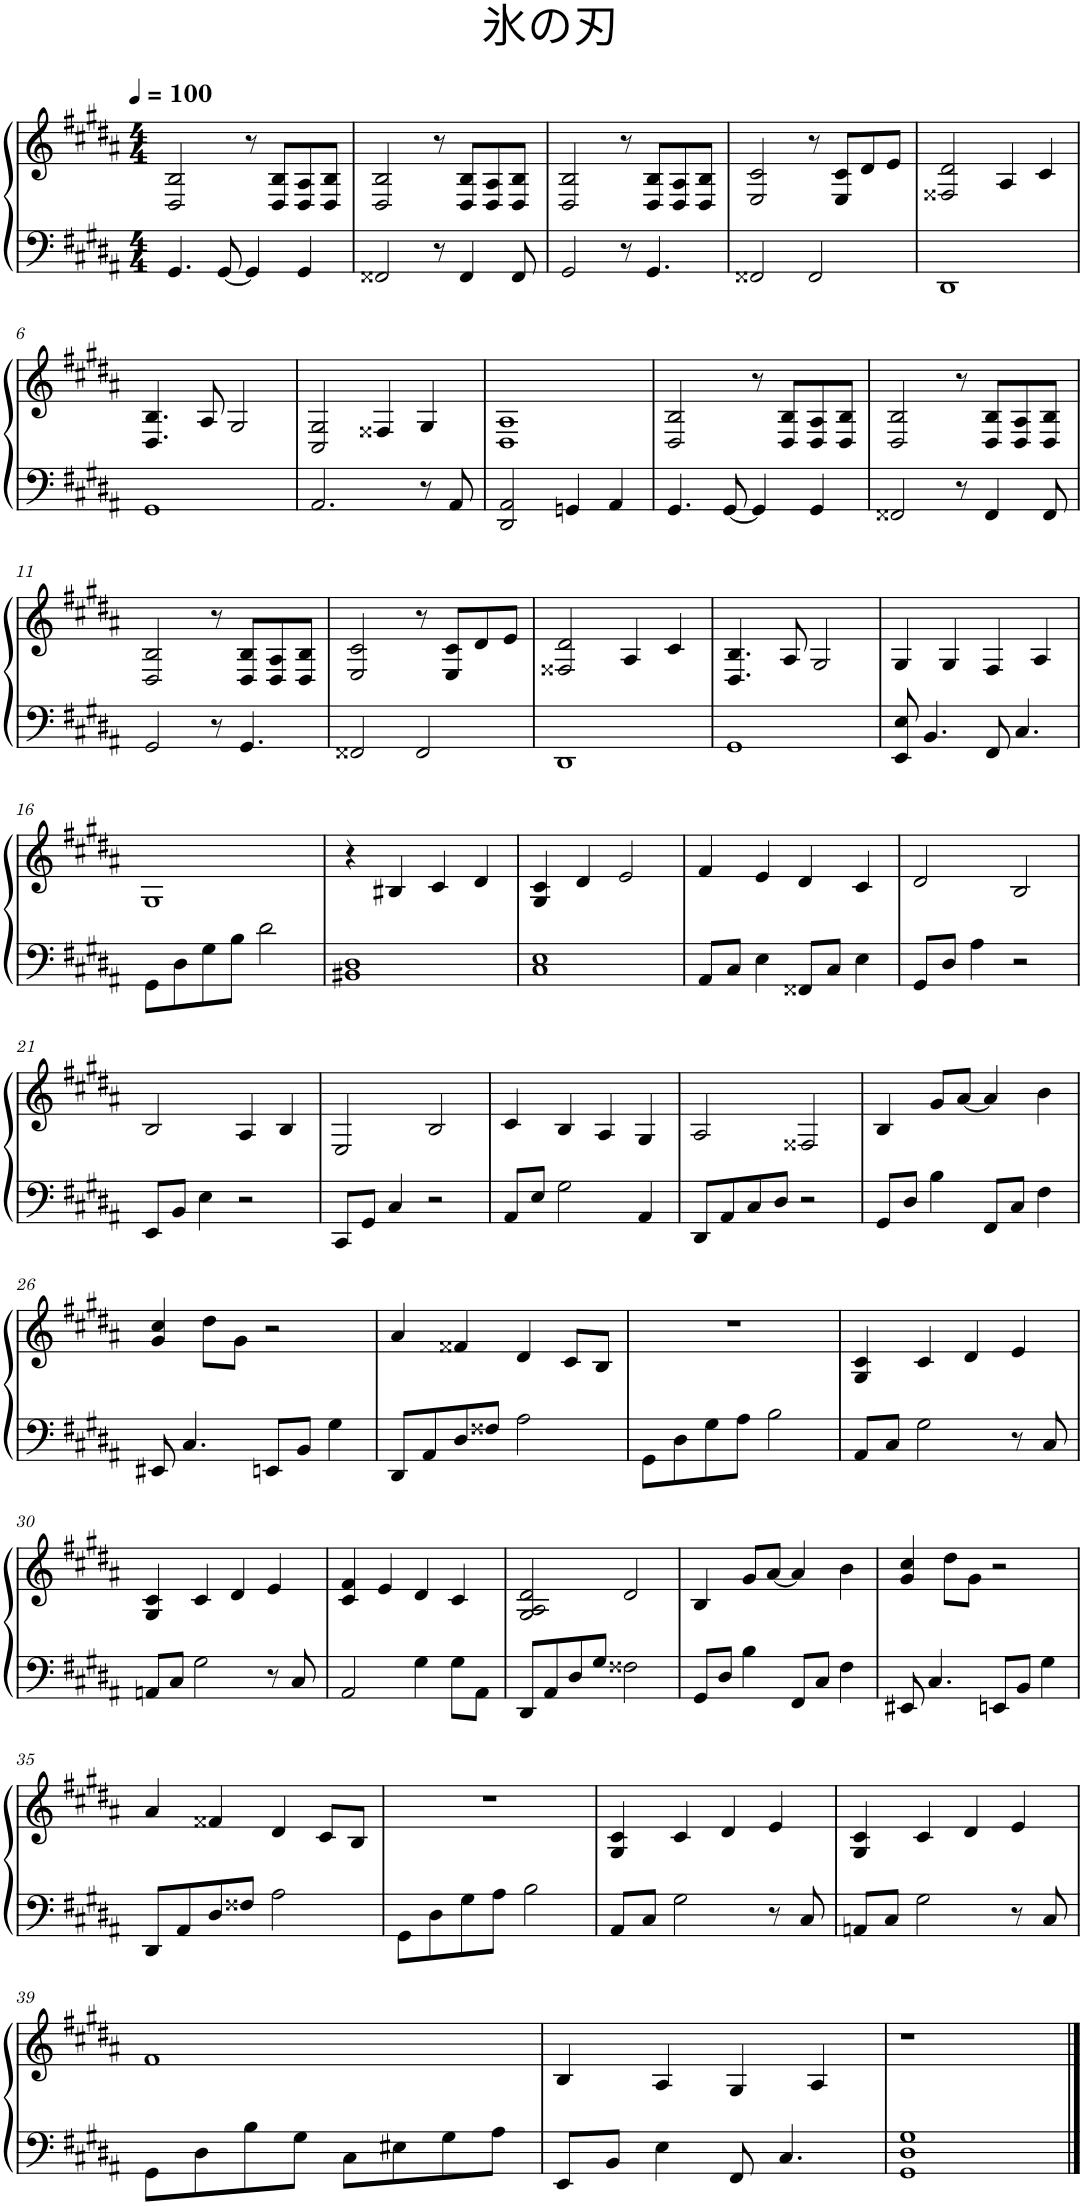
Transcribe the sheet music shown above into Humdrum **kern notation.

**kern	**kern
*part1	*part1
*staff2	*staff1
*I"钢琴	*
*clefF4	*clefG2
*k[f#c#g#d#a#]	*k[f#c#g#d#a#]
*M4/4	*M4/4
*MM100	*MM100
=1	=1
4.GG#/	2D#/ 2B/
[8GG#/	.
4GG#/]	8r
.	8D#/ 8B/L
4GG#/	8D#/ 8A#/
.	8D#/ 8B/J
=2	=2
2FF##X/	2D#/ 2B/
8r	8r
4FF##/	8D#/ 8B/L
.	8D#/ 8A#/
8FF##/	8D#/ 8B/J
=3	=3
2GG#/	2D#/ 2B/
8r	8r
4.GG#/	8D#/ 8B/L
.	8D#/ 8A#/
.	8D#/ 8B/J
=4	=4
2FF##X/	2E/ 2c#/
2FF##/	8r
.	8E/ 8c#/L
.	8d#/
.	8e/J
=5	=5
1DD#	2F##X/ 2d#/
.	4A#/
.	4c#/
!!LO:LB:g=z
=6	=6
1GG#	4.D#/ 4.B/
.	8A#/
.	2G#/
=7	=7
2.AA#/	2C#/ 2G#/
.	4F##X/
8r	4G#/
8AA#/	.
=8	=8
2DD#/ 2AA#/	1D# 1A#
4GGn/	.
4AA#/	.
=9	=9
4.GG#/	2D#/ 2B/
[8GG#/	.
4GG#/]	8r
.	8D#/ 8B/L
4GG#/	8D#/ 8A#/
.	8D#/ 8B/J
=10	=10
2FF##X/	2D#/ 2B/
8r	8r
4FF##/	8D#/ 8B/L
.	8D#/ 8A#/
8FF##/	8D#/ 8B/J
!!LO:LB:g=z
=11	=11
2GG#/	2D#/ 2B/
8r	8r
4.GG#/	8D#/ 8B/L
.	8D#/ 8A#/
.	8D#/ 8B/J
=12	=12
2FF##X/	2E/ 2c#/
2FF##/	8r
.	8E/ 8c#/L
.	8d#/
.	8e/J
=13	=13
1DD#	2F##X/ 2d#/
.	4A#/
.	4c#/
=14	=14
1GG#	4.D#/ 4.B/
.	8A#/
.	2G#/
=15	=15
8EE/ 8E/	4G#/
4.BB/	.
.	4G#/
8FF#/	4F#/
4.C#/	.
.	4A#/
!!LO:LB:g=z
=16	=16
8GG#\L	1G#
8D#\	.
8G#\	.
8B\J	.
2d#\	.
=17	=17
1BB#X 1D#	4r
.	4B#X/
.	4c#/
.	4d#/
=18	=18
1C# 1E	4G#/ 4c#/
.	4d#/
.	2e/
=19	=19
8AA#/L	4f#/
8C#/J	.
4E\	4e/
8FF##X/L	4d#/
8C#/J	.
4E\	4c#/
=20	=20
8GG#/L	2d#/
8D#/J	.
4A#\	.
2r	2B/
!!LO:LB:g=z
=21	=21
8EE/L	2B/
8BB/J	.
4E\	.
2r	4A#/
.	4B/
=22	=22
8CC#/L	2E/
8GG#/J	.
4C#/	.
2r	2B/
=23	=23
8AA#/L	4c#/
8E/J	.
2G#\	4B/
.	4A#/
4AA#/	4G#/
=24	=24
8DD#/L	2A#/
8AA#/	.
8C#/	.
8D#/J	.
2r	2F##X/
=25	=25
8GG#/L	4B/
8D#/J	.
4B\	8g#/L
.	[8a#/J
8FF#/L	4a#/]
8C#/J	.
4F#\	4b\
!!LO:LB:g=z
=26	=26
8EE#X/	4g#/ 4cc#/
4.C#/	.
.	8dd#\L
.	8g#\J
8EEn/L	2r
8BB/J	.
4G#\	.
=27	=27
8DD#/L	4a#/
8AA#/	.
8D#/	4f##X/
8F##X/J	.
2A#\	4d#/
.	8c#/L
.	8B/J
=28	=28
8GG#\L	1r
8D#\	.
8G#\	.
8A#\J	.
2B\	.
=29	=29
8AA#/L	4G#/ 4c#/
8C#/J	.
2G#\	4c#/
.	4d#/
8r	4e/
8C#/	.
!!LO:LB:g=z
=30	=30
8AAn/L	4G#/ 4c#/
8C#/J	.
2G#\	4c#/
.	4d#/
8r	4e/
8C#/	.
=31	=31
2AA#/	4c#/ 4f#/
.	4e/
4G#\	4d#/
8G#\L	4c#/
8AA#\J	.
=32	=32
8DD#/L	2G#/ 2A#/ 2d#/
8AA#/	.
8D#/	.
8G#/J	.
2F##X\	2d#/
=33	=33
8GG#/L	4B/
8D#/J	.
4B\	8g#/L
.	[8a#/J
8FF#/L	4a#/]
8C#/J	.
4F#\	4b\
=34	=34
8EE#X/	4g#/ 4cc#/
4.C#/	.
.	8dd#\L
.	8g#\J
8EEn/L	2r
8BB/J	.
4G#\	.
!!LO:LB:g=z
=35	=35
8DD#/L	4a#/
8AA#/	.
8D#/	4f##X/
8F##X/J	.
2A#\	4d#/
.	8c#/L
.	8B/J
=36	=36
8GG#\L	1r
8D#\	.
8G#\	.
8A#\J	.
2B\	.
=37	=37
8AA#/L	4G#/ 4c#/
8C#/J	.
2G#\	4c#/
.	4d#/
8r	4e/
8C#/	.
=38	=38
8AAn/L	4G#/ 4c#/
8C#/J	.
2G#\	4c#/
.	4d#/
8r	4e/
8C#/	.
!!LO:LB:g=z
=39	=39
8GG#\L	1f#
8D#\	.
8B\	.
8G#\J	.
8C#\L	.
8E#X\	.
8G#\	.
8A#\J	.
=40	=40
8EE/L	4B/
8BB/J	.
4E\	4A#/
8FF#/	4G#/
4.C#/	.
.	4A#/
=41	=41
1GG# 1D# 1G#	1r
==	==
*-	*-
